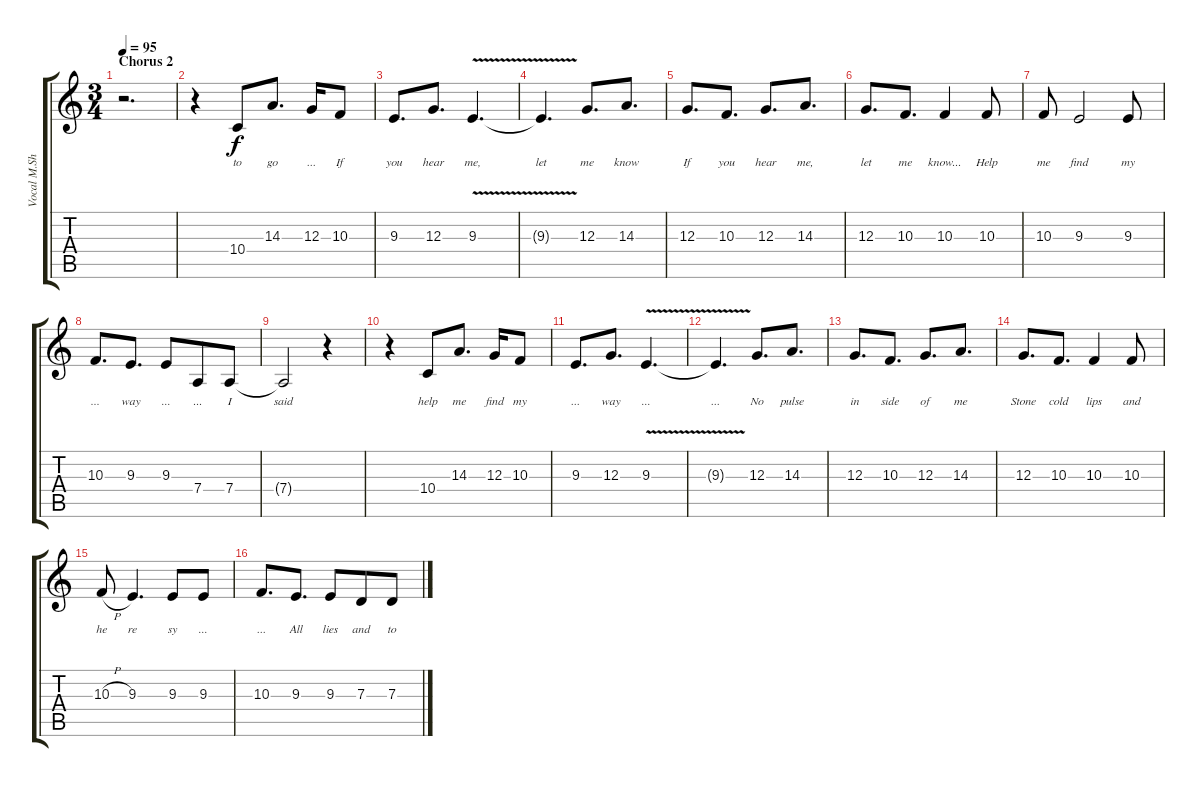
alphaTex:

\track ("Vocal M.Shadows" "Vocal M.Sh") {instrument oboe}
\staff {score tabs}
\tuning (E4 B3 G3 D3 A2 D2) {hide}
\ts (3 4)
\section ("" "Chorus 2")
\tempo 95
\clef g2
\ks c
r.2{d dy f} |
r.4 10.4.8{lyrics (0 "to") lyrics (1 "") lyrics (2 "") lyrics (3 "") lyrics (4 "")} 14.3.8{d lyrics (0 "go") lyrics (1 "") lyrics (2 "") lyrics (3 "") lyrics (4 "")} 12.3.16{lyrics (0 "...") lyrics (1 "") lyrics (2 "") lyrics (3 "") lyrics (4 "")} 10.3.8{lyrics (0 "If") lyrics (1 "") lyrics (2 "") lyrics (3 "") lyrics (4 "")} |
9.3.8{d lyrics (0 "you") lyrics (1 "") lyrics (2 "") lyrics (3 "") lyrics (4 "")} 12.3.8{d lyrics (0 "hear") lyrics (1 "") lyrics (2 "") lyrics (3 "") lyrics (4 "")} 9.3{v}.4{d lyrics (0 "me,") lyrics (1 "") lyrics (2 "") lyrics (3 "") lyrics (4 "")} |
9.3{t}.4{d lyrics (0 "let") lyrics (1 "") lyrics (2 "") lyrics (3 "") lyrics (4 "")} 12.3.8{d lyrics (0 "me") lyrics (1 "") lyrics (2 "") lyrics (3 "") lyrics (4 "") beam merge} 14.3.8{d lyrics (0 "know") lyrics (1 "") lyrics (2 "") lyrics (3 "") lyrics (4 "")} |
12.3.8{d lyrics (0 "If") lyrics (1 "") lyrics (2 "") lyrics (3 "") lyrics (4 "")} 10.3.8{d lyrics (0 "you") lyrics (1 "") lyrics (2 "") lyrics (3 "") lyrics (4 "")} 12.3.8{d lyrics (0 "hear") lyrics (1 "") lyrics (2 "") lyrics (3 "") lyrics (4 "") beam merge} 14.3.8{d lyrics (0 "me,") lyrics (1 "") lyrics (2 "") lyrics (3 "") lyrics (4 "")} |
12.3.8{d lyrics (0 "let") lyrics (1 "") lyrics (2 "") lyrics (3 "") lyrics (4 "")} 10.3.8{d lyrics (0 "me") lyrics (1 "") lyrics (2 "") lyrics (3 "") lyrics (4 "")} 10.3.4{lyrics (0 "know...") lyrics (1 "") lyrics (2 "") lyrics (3 "") lyrics (4 "")} 10.3.8{lyrics (0 "Help") lyrics (1 "") lyrics (2 "") lyrics (3 "") lyrics (4 "")} |
10.3.8{lyrics (0 "me") lyrics (1 "") lyrics (2 "") lyrics (3 "") lyrics (4 "")} 9.3.2{lyrics (0 "find") lyrics (1 "") lyrics (2 "") lyrics (3 "") lyrics (4 "")} 9.3.8{lyrics (0 "my") lyrics (1 "") lyrics (2 "") lyrics (3 "") lyrics (4 "")} |
10.3.8{d lyrics (0 "...") lyrics (1 "") lyrics (2 "") lyrics (3 "") lyrics (4 "")} 9.3.8{d lyrics (0 "way") lyrics (1 "") lyrics (2 "") lyrics (3 "") lyrics (4 "")} 9.3.8{lyrics (0 "...") lyrics (1 "") lyrics (2 "") lyrics (3 "") lyrics (4 "") beam merge} 7.4.8{lyrics (0 "...") lyrics (1 "") lyrics (2 "") lyrics (3 "") lyrics (4 "")} 7.4.8{lyrics (0 "I") lyrics (1 "") lyrics (2 "") lyrics (3 "") lyrics (4 "")} |
7.4{t}.2{lyrics (0 "said") lyrics (1 "") lyrics (2 "") lyrics (3 "") lyrics (4 "")} r.4 |
r.4 10.4.8{lyrics (0 "help") lyrics (1 "") lyrics (2 "") lyrics (3 "") lyrics (4 "")} 14.3.8{d lyrics (0 "me") lyrics (1 "") lyrics (2 "") lyrics (3 "") lyrics (4 "")} 12.3.16{lyrics (0 "find") lyrics (1 "") lyrics (2 "") lyrics (3 "") lyrics (4 "")} 10.3.8{lyrics (0 "my") lyrics (1 "") lyrics (2 "") lyrics (3 "") lyrics (4 "")} |
9.3.8{d lyrics (0 "...") lyrics (1 "") lyrics (2 "") lyrics (3 "") lyrics (4 "")} 12.3.8{d lyrics (0 "way") lyrics (1 "") lyrics (2 "") lyrics (3 "") lyrics (4 "")} 9.3{v}.4{d lyrics (0 "...") lyrics (1 "") lyrics (2 "") lyrics (3 "") lyrics (4 "")} |
9.3{t}.4{d lyrics (0 "...") lyrics (1 "") lyrics (2 "") lyrics (3 "") lyrics (4 "")} 12.3.8{d lyrics (0 "No") lyrics (1 "") lyrics (2 "") lyrics (3 "") lyrics (4 "") beam merge} 14.3.8{d lyrics (0 "pulse") lyrics (1 "") lyrics (2 "") lyrics (3 "") lyrics (4 "")} |
12.3.8{d lyrics (0 "in") lyrics (1 "") lyrics (2 "") lyrics (3 "") lyrics (4 "")} 10.3.8{d lyrics (0 "side") lyrics (1 "") lyrics (2 "") lyrics (3 "") lyrics (4 "")} 12.3.8{d lyrics (0 "of") lyrics (1 "") lyrics (2 "") lyrics (3 "") lyrics (4 "") beam merge} 14.3.8{d lyrics (0 "me") lyrics (1 "") lyrics (2 "") lyrics (3 "") lyrics (4 "")} |
12.3.8{d lyrics (0 "Stone") lyrics (1 "") lyrics (2 "") lyrics (3 "") lyrics (4 "")} 10.3.8{d lyrics (0 "cold") lyrics (1 "") lyrics (2 "") lyrics (3 "") lyrics (4 "")} 10.3.4{lyrics (0 "lips") lyrics (1 "") lyrics (2 "") lyrics (3 "") lyrics (4 "")} 10.3.8{lyrics (0 "and") lyrics (1 "") lyrics (2 "") lyrics (3 "") lyrics (4 "")} |
10.3{h}.8{lyrics (0 "he") lyrics (1 "") lyrics (2 "") lyrics (3 "") lyrics (4 "")} 9.3.4{d lyrics (0 "re") lyrics (1 "") lyrics (2 "") lyrics (3 "") lyrics (4 "")} 9.3.8{lyrics (0 "sy") lyrics (1 "") lyrics (2 "") lyrics (3 "") lyrics (4 "")} 9.3.8{lyrics (0 "...") lyrics (1 "") lyrics (2 "") lyrics (3 "") lyrics (4 "")} |
10.3.8{d lyrics (0 "...") lyrics (1 "") lyrics (2 "") lyrics (3 "") lyrics (4 "")} 9.3.8{d lyrics (0 "All") lyrics (1 "") lyrics (2 "") lyrics (3 "") lyrics (4 "")} 9.3.8{lyrics (0 "lies") lyrics (1 "") lyrics (2 "") lyrics (3 "") lyrics (4 "") beam merge} 7.3.8{lyrics (0 "and") lyrics (1 "") lyrics (2 "") lyrics (3 "") lyrics (4 "")} 7.3.8{lyrics (0 "to") lyrics (1 "") lyrics (2 "") lyrics (3 "") lyrics (4 "")}
